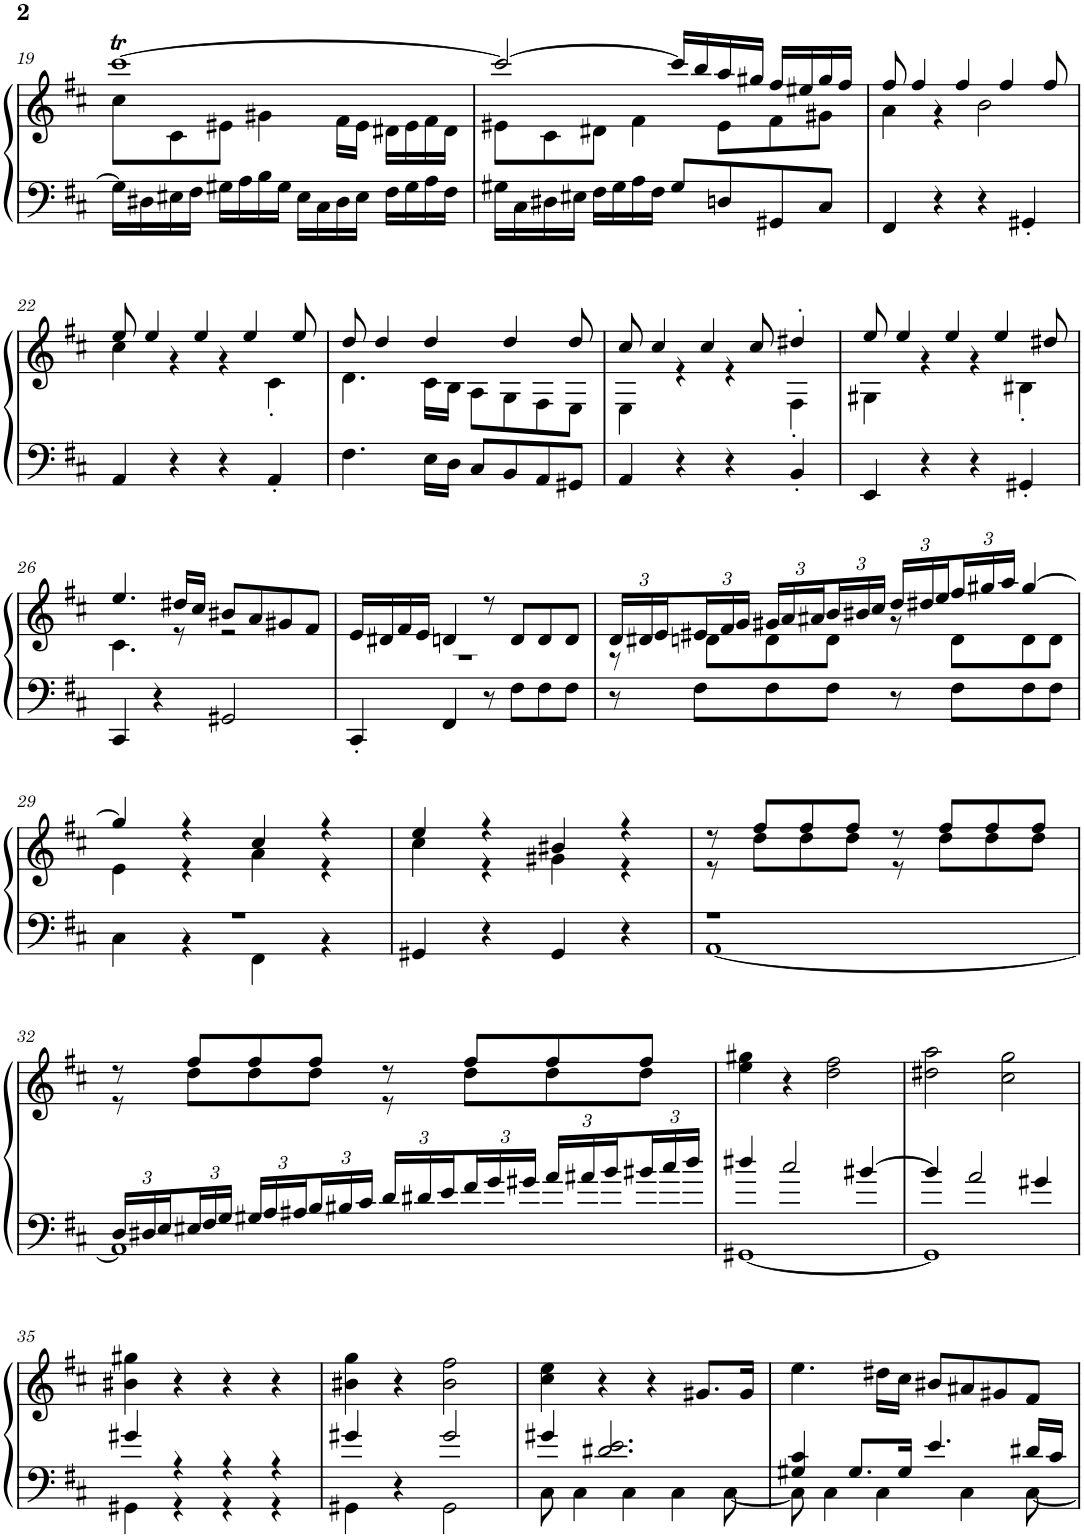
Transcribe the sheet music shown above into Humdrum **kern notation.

**kern	**kern
*part1	*part1
*staff2	*staff1
*I"Piano	*
*I'Pno.	*
!!LO:PB:g=z
*clefF4	*clefG2
*k[f#c#]	*k[f#c#]
*M4/4	*M4/4
=19	=19
*	*^
16G#\LL]	[1ccc#t	8cc#\L
16D#X\	.	.
16E#X\	.	8c#\
16F#\JJ	.	.
16G#X\LL	.	8e#X\J
16A\	.	.
16B\	.	4g#X\
16G#\JJ	.	.
16E#\LL	.	.
16C#\	.	.
16D#\	.	16f#\LL
16E#\JJ	.	16e#\JJ
16F#\LL	.	16d#X\LL
16G#\	.	16e#\
16A\	.	16f#\
16F#\JJ	.	16d#\JJ
=20	=20	=20
16G#X\LL	2ccc#/_	8e#X\L
16C#\	.	.
16D#X\	.	8c#\
16E#X\JJ	.	.
16F#\LL	.	8d#X\J
16G#\	.	.
16A\	.	4f#\
16F#\JJ	.	.
8G#/L	16ccc#/LL]	.
.	16bb/	.
8Dn/	16aa/	8e#\L
.	16gg#X/JJ	.
8GG#X/	16ff#/LL	8f#\
.	16ee#X/	.
8C#/J	16gg#/	8g#X\J
.	16ff#/JJ	.
=21	=21	=21
4FF#/	8ff#/	4a\
.	4ff#/	.
4r	.	4r
.	4ff#/	.
4r	.	2b\
.	4ff#/	.
4GG#X'/	.	.
.	8ff#/	.
!!LO:LB:g=z	!!
=22	=22	=22
4AA/	8ee/	4cc#\
.	4ee/	.
4r	.	4r
.	4ee/	.
4r	.	4r
.	4ee/	.
4AA'/	.	4c#'\
.	8ee/	.
=23	=23	=23
4.F#\	8dd/	4.d\
.	4dd/	.
16E\LL	4dd/	16c#\LL
16D\JJ	.	16B\JJ
8C#/L	.	8A\L
8BB/	4dd/	8G\
8AA/	.	8F#\
8GG#X/J	8dd/	8E\J
=24	=24	=24
4AA/	8cc#/	4E\
.	4cc#/	.
4r	.	4r
.	4cc#/	.
4r	.	4r
.	8cc#/	.
4BB'/	4dd#X'/	4F#'\
=25	=25	=25
4EE/	8ee/	4G#X\
.	4ee/	.
4r	.	4r
.	4ee/	.
4r	.	4r
.	4ee/	.
4GG#X'/	.	4B#X'\
.	8dd#X/	.
!!LO:LB:g=z	!!
=26	=26	=26
4CC#/	4.ee/	4.c#\
4r	.	.
.	16dd#X/LL	8r
.	16cc#/JJ	.
2GG#X/	8b#X/L	2r
.	8a/	.
.	8g#X/	.
.	8f#/J	.
=27	=27	=27
4CC#'/	16e/LL	1r
.	16d#X/	.
.	16f#/	.
.	16e/JJ	.
4FF#/	4dn/	.
8r	8r	.
8F#\L	8d/L	.
8F#\	8d/	.
8F#\J	8d/J	.
=28	=28	=28
*	*Xbrackettup	*
8r	24d/LL	8r
.	24d#X/	.
.	24e/	.
8F#\L	24e#X/	8dn\L
.	24f#/	.
.	24g/JJ	.
8F#\	24g#X/LL	8d\
.	24a/	.
.	24a#X/	.
8F#\J	24b/	8d\J
.	24b#X/	.
.	24cc#/JJ	.
8r	24dd/LL	8r
.	24dd#X/	.
.	24ee/	.
8F#\L	24ff#/	8d\L
.	24gg#X/	.
.	24aa/JJ	.
8F#\	[4gg#/	8d\
8F#\J	.	8d\J
!!LO:LB:g=z	!!
=29	=29	=29
*^	*	*
1r	4C#\	4gg#/]	4e\
.	4r	4r	4r
.	4FF#\	4cc#/	4a\
.	4r	4r	4r
*v	*v	*	*
=30	=30	=30
4GG#X/	4ee/	4cc#\
4r	4r	4r
4GG#/	4b#X/	4g#X\
4r	4r	4r
=31	=31	=31
*^	*	*
1r	[1AA	8r	8r
.	.	8ff#/L	8dd\L
.	.	8ff#/	8dd\
.	.	8ff#/J	8dd\J
.	.	8r	8r
.	.	8ff#/L	8dd\L
.	.	8ff#/	8dd\
.	.	8ff#/J	8dd\J
!!LO:LB:g=z	!!
=32	=32	=32	=32
*Xbrackettup	*	*	*
24D/LL	1AA]	8r	8r
24D#X/	.	.	.
24E/	.	.	.
24E#X/	.	8ff#/L	8dd\L
24F#/	.	.	.
24G/JJ	.	.	.
24G#X/LL	.	8ff#/	8dd\
24A/	.	.	.
24A#X/	.	.	.
24B/	.	8ff#/J	8dd\J
24B#X/	.	.	.
24c#/JJ	.	.	.
24d/LL	.	8r	8r
24d#X/	.	.	.
24e/	.	.	.
24f#/	.	8ff#/L	8dd\L
24g/	.	.	.
24g#X/JJ	.	.	.
24a/LL	.	8ff#/	8dd\
24a#X/	.	.	.
24b/	.	.	.
24b#X/	.	8ff#/J	8dd\J
24cc#/	.	.	.
24dd/JJ	.	.	.
*	*	*v	*v
=33	=33	=33
4dd#X/	[1GG#X	4ee\ 4gg#X\
2cc#/	.	4r
.	.	2dd\ 2ff#\
[4b#X/	.	.
=34	=34	=34
4b#/]	1GG#]	2dd#X\ 2aa\
2a/	.	.
.	.	2cc#\ 2gg\
4g#X/	.	.
!!LO:LB:g=z
=35	=35	=35
4g#X/	4GG#X\	4b#X\ 4gg#X\
4r	4r	4r
4r	4r	4r
4r	4r	4r
=36	=36	=36
4g#X/	4GG#X\	4b#X\ 4gg\
4r	4ryy	4r
2g#/	2GG#\	2b#\ 2ff#\
=37	=37	=37
4g#X/	8C#\	4cc#\ 4ee\
.	4C#\	.
2.d#X/ 2.e/	.	4r
.	4C#\	.
.	.	4r
.	4C#\	.
.	.	8.g#X/L
.	[8C#\	.
.	.	16g#/Jk
=38	=38	=38
4G#X/ 4c#/	8C#\]	4.ee\
.	4C#\	.
8.G#/L	.	.
.	4C#\	16dd#X\LL
16G#/Jk	.	16cc#\JJ
4.e/	.	8b#X/L
.	4C#\	8a#X/
.	.	8g#X/
16d#X/LL	[8C#\	8f#/J
16c#/JJ	.	.
*v	*v	*
=	=
*-	*-
